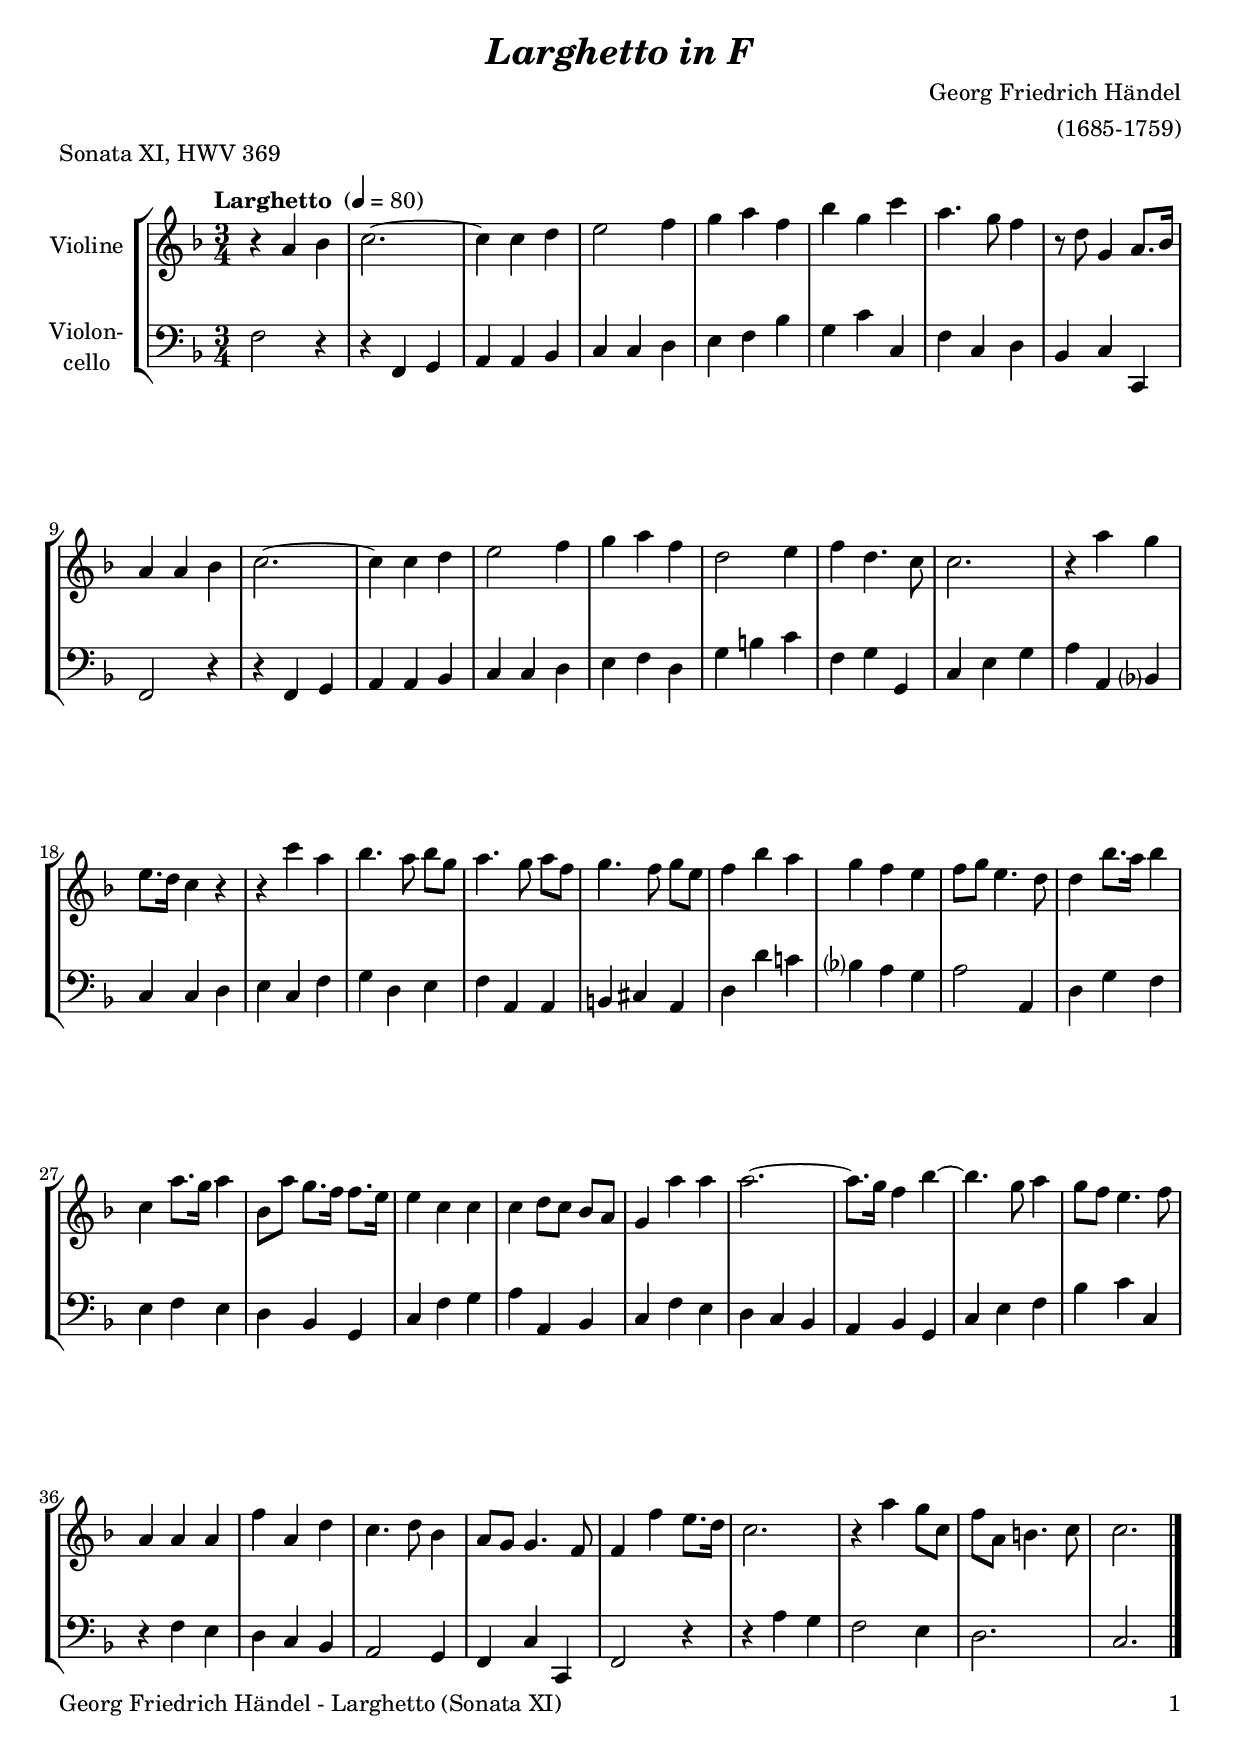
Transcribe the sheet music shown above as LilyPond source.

\version "2.18.2"
\include "deutsch.ly"
  
#(set-global-staff-size 20)

\header {
  title     = \markup \bold \italic "Larghetto in F"
  composer  = "Georg Friedrich Händel"
  arranger  = "(1685-1759)"
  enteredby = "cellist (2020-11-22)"
  piece     = "Sonata XI, HWV 369"
}

voiceconsts = {
  \key f \major
  \time 3/4
  \clef "treble"
  \numericTimeSignature
  % Set default beaming for all staves
  \set Timing.beamExceptions = #'()
  \set Timing.baseMoment     = #(ly:make-moment 1 4)
  \set Timing.beatStructure  = #'(1 1 1 1)
  \tempo "Larghetto " 4=80
}

micl = "clarinet"
mifl = "flute"
miob = "oboe"
mifh = "french horn"
misx = "tenor sax"
mist = "string ensemble 1"
mivl = "violin"
miba = "cello"

va = \relative c'' {
  \voiceconsts

  r4 a b
  c2.~
  c4 c d
  e2 f4
  g a f
  b g c
  a4. g8 f4
  r8 d g,4 a8. b16
  a4 a b
  c2.~

  c4 c d
  e2 f4
  g a f
  d2 e4
  f d4. c8
  c2.
  r4 a' g
  e8. d16 c4 r
  r c' a b4. a8 b g

  a4. g8 a f
  g4. f8 g e
  f4 b a
  g f e
  f8 g e4. d8
  d4 b'8. a16 b4
  c, a'8. g16 a4
  b,8 a' g8. f16 f8. e16

  e4 c c
  c d8 c b a
  g4 a' a
  a2.~
  a8. g16 f4 b~
  b4. g8 a4
  g8 f e4. f8
  a,4 a a
  f' a, d
  c4. d8 b4

  a8 g g4. f8
  f4 f' e8. d16
  c2.
  r4 a' g8 c,
  f a, h4. c8
  c2. \bar "|."
}

vb = \relative c {
  \voiceconsts
  \clef "bass"

  f2 r4
  r f, g
  a a b
  c c d
  e f b
  g c c,
  f c d
  b c c,
  f2 r4
  r f g

  a a b
  c c d
  e f d
  g h c
  f, g g,
  c e g
  a a, b?
  c c d
  e c f
  g d e

  f a, a
  h cis a
  d d' c!
  b? a g
  a2 a,4
  d g f
  e f e
  d b g

  c f g
  a a, b
  c f e
  d c b
  a b g
  c e f
  b c c,
  r f e
  d c b
  a2 g4

  f c' c,
  f2 r4
  r a' g
  f2 e4
  d2.
  c \bar "|."
}


music = \new StaffGroup <<
      \new Staff {
	\set Staff.midiInstrument = \mivl
	\set Staff.instrumentName = \markup \center-column { "Violine" }
	\transpose f f { \va }
      }

      \new Staff {
	\set Staff.midiInstrument = \miba
	\set Staff.instrumentName = \markup \center-column { "Violon-" "cello" }
	\transpose f f { \vb }
      }
>>

\book {
   \paper {
    print-page-number = ##t
    print-first-page-number = ##t
    ragged-last-bottom = ##f
    oddHeaderMarkup = \markup \null
    evenHeaderMarkup = \markup \null
    oddFooterMarkup = \markup {
      \fill-line {
        \on-the-fly #print-page-number-check-first
        "Georg Friedrich Händel - Larghetto (Sonata XI)" \fromproperty #'page:page-number-string
      }
    }
    evenFooterMarkup = \oddFooterMarkup
  } \score {
    \music
    \layout {}
  }

  \score {
    \unfoldRepeats \music

    \midi {
      \context {
        \Score
      }
    }
  }
}